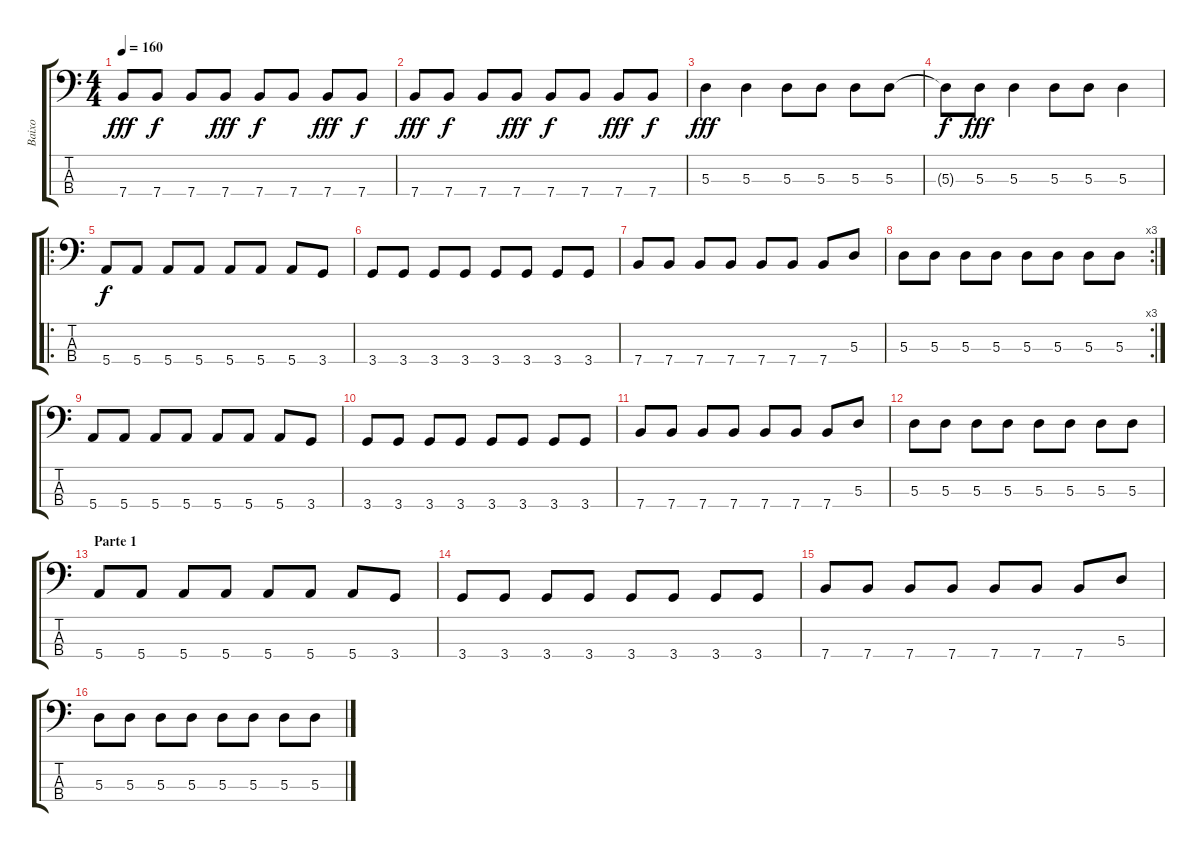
\track ("Baixo" "Baixo") {instrument electricbassfinger}
\staff {score tabs}
\tuning (G2 D2 A1 E1) {hide}
\ts (4 4)
\tempo 160
\clef f4
\ks c
7.4.8{dy fff} 7.4.8{dy f} 7.4.8 7.4.8{dy fff} 7.4.8{dy f} 7.4.8 7.4.8{dy fff} 7.4.8{dy f} |
7.4.8{dy fff} 7.4.8{dy f} 7.4.8 7.4.8{dy fff} 7.4.8{dy f} 7.4.8 7.4.8{dy fff} 7.4.8{dy f} |
5.3.4{dy fff} 5.3.4 5.3.8 5.3.8 5.3.8 5.3.8 |
5.3{t}.8{dy f} 5.3.8{dy fff} 5.3.4 5.3.8 5.3.8 5.3.4 |
\ro
5.4.8{dy f} 5.4.8 5.4.8 5.4.8 5.4.8 5.4.8 5.4.8 3.4.8 |
3.4.8 3.4.8 3.4.8 3.4.8 3.4.8 3.4.8 3.4.8 3.4.8 |
7.4.8 7.4.8 7.4.8 7.4.8 7.4.8 7.4.8 7.4.8 5.3.8 |
\rc 3
5.3.8 5.3.8 5.3.8 5.3.8 5.3.8 5.3.8 5.3.8 5.3.8 |
5.4.8 5.4.8 5.4.8 5.4.8 5.4.8 5.4.8 5.4.8 3.4.8 |
3.4.8 3.4.8 3.4.8 3.4.8 3.4.8 3.4.8 3.4.8 3.4.8 |
7.4.8 7.4.8 7.4.8 7.4.8 7.4.8 7.4.8 7.4.8 5.3.8 |
5.3.8 5.3.8 5.3.8 5.3.8 5.3.8 5.3.8 5.3.8 5.3.8 |
\section ("" "Parte 1")
5.4.8 5.4.8 5.4.8 5.4.8 5.4.8 5.4.8 5.4.8 3.4.8 |
3.4.8 3.4.8 3.4.8 3.4.8 3.4.8 3.4.8 3.4.8 3.4.8 |
7.4.8 7.4.8 7.4.8 7.4.8 7.4.8 7.4.8 7.4.8 5.3.8 |
5.3.8 5.3.8 5.3.8 5.3.8 5.3.8 5.3.8 5.3.8 5.3.8
